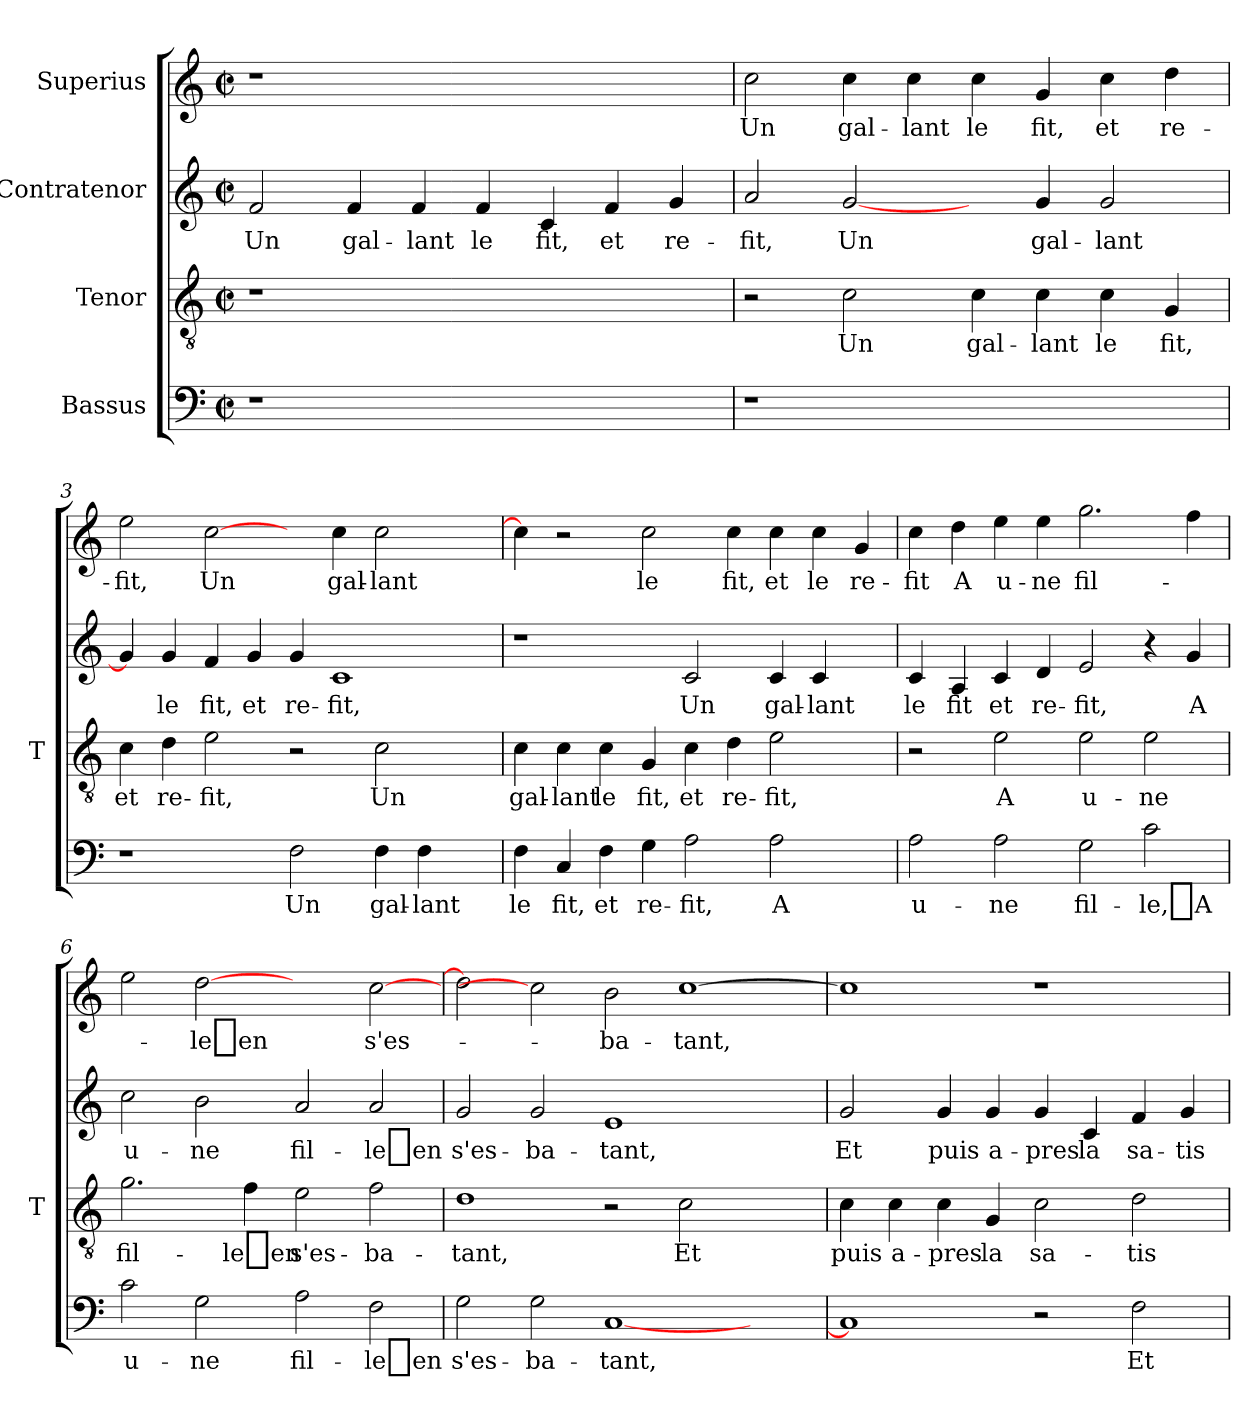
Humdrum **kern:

**kern	**text	**kern	**text	**kern	**text	**kern	**text
*part4	*part4	*part3	*part3	*part2	*part2	*part1	*part1
*staff4	*staff4	*staff3	*staff3	*staff2	*staff2	*staff1	*staff1
*I"Bassus	*	*I"Tenor	*	*I"Contratenor	*	*I"Superius	*
*	*	*I'T	*	*	*	*	*
*clefF4	*	*clefGv2	*	*clefG2	*	*clefG2	*
*k[]	*	*k[]	*	*k[]	*	*k[]	*
*C:	*	*C:	*	*C:	*	*C:	*
*M2/2	*	*M2/2	*	*M2/2	*	*M2/2	*
*met(c|)	*	*met(c|)	*	*met(c|)	*	*met(c|)	*
=1	=1	=1	=1	=1	=1	=1	=1
1r	.	1r	.	2f	-Un	1r	.
.	.	.	.	4f	gal-	.	.
.	.	.	.	4f	-lant	.	.
1ryy	.	1ryy	.	4f	-le	1ryy	.
.	.	.	.	4c	-fit,	.	.
.	.	.	.	4f	-et	.	.
.	.	.	.	4g	re-	.	.
=2	=2	=2	=2	=2	=2	=2	=2
1r	.	2r	.	2a	-fit,	2cc	-Un
.	.	2c	-Un	[2g	-Un	4cc	gal-
.	.	.	.	.	.	4cc	-lant
1ryy	.	4c	gal-	4ryy	.	4cc	-le
.	.	4c	-lant	4g	gal-	4g	-fit,
.	.	4c	-le	2g	-lant	4cc	-et
.	.	4G	-fit,	.	.	4dd	re-
=3	=3	=3	=3	=3	=3	=3	=3
1r	.	4c	-et	4g]	.	2ee	-fit,
.	.	4d	re-	4g	-le	.	.
.	.	2e	-fit,	4f	-fit,	[2cc	-Un
.	.	.	.	4g	-et	.	.
2F	-Un	2r	.	4g	re-	4ryy	.
.	.	.	.	1c	-fit,	4cc	gal-
4F	gal-	2c	-Un	.	.	2cc	-lant
4F	-lant	.	.	.	.	.	.
4ryy	.	4ryy	.	.	.	4ryy	.
=4	=4	=4	=4	=4	=4	=4	=4
4F	-le	4c	gal-	1r	.	4cc]	.
4C	-fit,	4c	-lant	.	.	2r	.
4F	-et	4c	-le	.	.	.	.
4G	re-	4G	-fit,	.	.	2cc	-le
2A	-fit,	4c	-et	2c	-Un	.	.
.	.	4d	re-	.	.	4cc	-fit,
2A	-A	2e	-fit,	4c	gal-	4cc	-et
.	.	.	.	4c	-lant	4cc	-le
4ryy	.	4ryy	.	4ryy	.	4g	re-
=5	=5	=5	=5	=5	=5	=5	=5
2A	u-	2r	.	4c	-le	4cc	-fit
.	.	.	.	4A	-fit	4dd	-A
2A	-ne	2e	-A	4c	-et	4ee	u-
.	.	.	.	4d	re-	4ee	-ne
2G	fil-	2e	u-	2e	-fit,	2.gg	fil-
2c	-le,_A	2e	-ne	4r	.	.	.
.	.	.	.	4g	-A	4ff	.
=6	=6	=6	=6	=6	=6	=6	=6
2c	u-	2.g	fil-	2cc	u-	2ee	.
2G	-ne	.	.	2b	-ne	[2dd	-le_en
.	.	4f	-le_en	.	.	.	.
2A	fil-	2e	s'es-	2a	fil-	2ryy	.
2F	-le_en	2f	ba-	2a	-le_en	[2cc	s'es-
=7	=7	=7	=7	=7	=7	=7	=7
2G	s'es-	1d	-tant,	2g	s'es-	2dd]	.
2G	ba-	.	.	2g	ba-	2cc]	.
[1C	-tant,	2r	.	1e	-tant,	2b	ba-
.	.	2c	-Et	.	.	[1cc	-tant,
2ryy	.	2ryy	.	2ryy	.	.	.
=8	=8	=8	=8	=8	=8	=8	=8
1C]	.	4c	-puis	2g	-Et	1cc]	.
.	.	4c	a-	.	.	.	.
.	.	4c	-pres	4g	-puis	.	.
.	.	4G	-la	4g	a-	.	.
2r	.	2c	sa-	4g	-pres	1r	.
.	.	.	.	4c	-la	.	.
2F	-Et	2d	tis-	4f	sa-	.	.
.	.	.	.	4g	tis-	.	.
=	=	=	=	=	=	=	=
*-	*-	*-	*-	*-	*-	*-	*-
